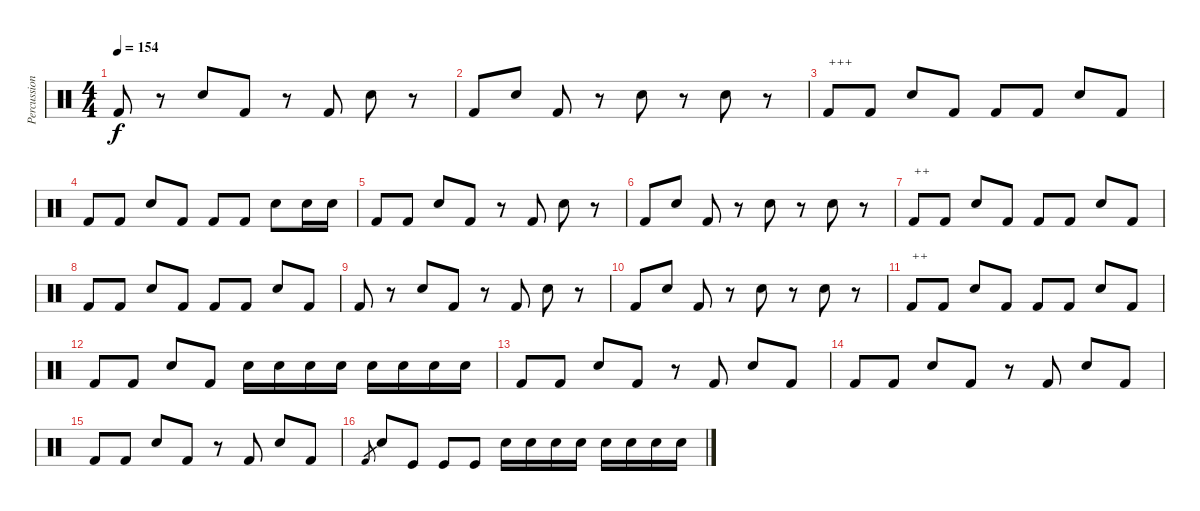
\track ("Percussions" "Percussion") {instrument percussion}
\staff {score}
\articulation defaults
\ts (4 4)
\tempo 154
\clef neutral
\ks c "Kick (hit) 2".8{dy f}
r.8 "Snare (hit) 2".8 "Kick (hit) 2".8 r.8 "Kick (hit) 2".8 "Snare (hit) 2".8 r.8 |
"Kick (hit) 2".8 "Snare (hit) 2".8 "Kick (hit) 2".8 r.8 "Snare (hit) 2".8 r.8 "Snare (hit) 2".8 r.8 |
"Kick (hit) 2".8{txt "+++"} "Kick (hit) 2".8 "Snare (hit) 2".8 "Kick (hit) 2".8 "Kick (hit) 2".8 "Kick (hit) 2".8 "Snare (hit) 2".8 "Kick (hit) 2".8 |
"Kick (hit) 2".8 "Kick (hit) 2".8 "Snare (hit) 2".8 "Kick (hit) 2".8 "Kick (hit) 2".8 "Kick (hit) 2".8 "Snare (hit) 2".8 "Snare (hit) 2".16 "Snare (hit) 2".16 |
"Kick (hit) 2".8 "Kick (hit) 2".8 "Snare (hit) 2".8 "Kick (hit) 2".8 r.8 "Kick (hit) 2".8 "Snare (hit) 2".8 r.8 |
"Kick (hit) 2".8 "Snare (hit) 2".8 "Kick (hit) 2".8 r.8 "Snare (hit) 2".8 r.8 "Snare (hit) 2".8 r.8 |
"Kick (hit) 2".8{txt "++"} "Kick (hit) 2".8 "Snare (hit) 2".8 "Kick (hit) 2".8 "Kick (hit) 2".8 "Kick (hit) 2".8 "Snare (hit) 2".8 "Kick (hit) 2".8 |
"Kick (hit) 2".8 "Kick (hit) 2".8 "Snare (hit) 2".8 "Kick (hit) 2".8 "Kick (hit) 2".8 "Kick (hit) 2".8 "Snare (hit) 2".8 "Kick (hit) 2".8 |
"Kick (hit) 2".8 r.8 "Snare (hit) 2".8 "Kick (hit) 2".8 r.8 "Kick (hit) 2".8 "Snare (hit) 2".8 r.8 |
"Kick (hit) 2".8 "Snare (hit) 2".8 "Kick (hit) 2".8 r.8 "Snare (hit) 2".8 r.8 "Snare (hit) 2".8 r.8 |
"Kick (hit) 2".8{txt "++"} "Kick (hit) 2".8 "Snare (hit) 2".8 "Kick (hit) 2".8 "Kick (hit) 2".8 "Kick (hit) 2".8 "Snare (hit) 2".8 "Kick (hit) 2".8 |
"Kick (hit) 2".8 "Kick (hit) 2".8 "Snare (hit) 2".8 "Kick (hit) 2".8 "Snare (hit) 2".16 "Snare (hit) 2".16 "Snare (hit) 2".16 "Snare (hit) 2".16 "Snare (hit) 2".16 "Snare (hit) 2".16 "Snare (hit) 2".16 "Snare (hit) 2".16 |
"Kick (hit) 2".8 "Kick (hit) 2".8 "Snare (hit) 2".8 "Kick (hit) 2".8 r.8 "Kick (hit) 2".8 "Snare (hit) 2".8 "Kick (hit) 2".8 |
"Kick (hit) 2".8 "Kick (hit) 2".8 "Snare (hit) 2".8 "Kick (hit) 2".8 r.8 "Kick (hit) 2".8 "Snare (hit) 2".8 "Kick (hit) 2".8 |
"Kick (hit) 2".8 "Kick (hit) 2".8 "Snare (hit) 2".8 "Kick (hit) 2".8 r.8 "Kick (hit) 2".8 "Snare (hit) 2".8 "Kick (hit) 2".8 |
"Kick (hit) 2".8{gr} "Snare (hit) 2".8 "Kick (hit)".8 "Kick (hit)".8 "Kick (hit)".8 "Snare (hit) 2".16 "Snare (hit) 2".16 "Snare (hit) 2".16 "Snare (hit) 2".16 "Snare (hit) 2".16 "Snare (hit) 2".16 "Snare (hit) 2".16 "Snare (hit) 2".16
